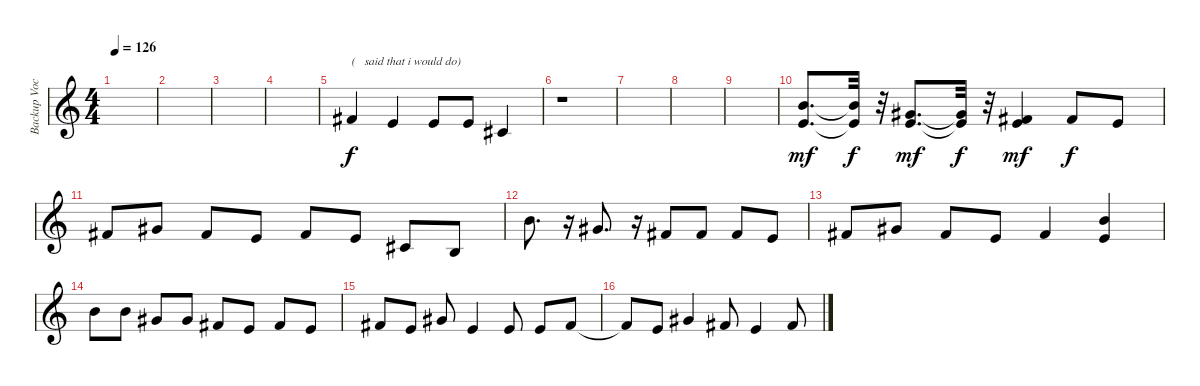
\track ("Backup Vocals" "Backup Voc") {instrument oboe}
\staff {score}
\tuning (E4 B3 G3 D3 A2 E2) {hide}
\ts (4 4)
\tempo 126
\clef g2
\ks c
|
|
|
|
2.1.4{txt "(   said that i would do)"} 0.1.4 0.1.8 0.1.8 2.2.4 |
r.1 |
|
|
|
(7.1 5.2).8{d dy mf instrument oboe} (7.1{t} 5.2{t}).32{dy f} r.32 (4.1 5.2).8{d dy mf} (4.1{t} 5.2{t}).32{dy f} r.32 (0.1 7.2).4{dy mf} 7.2.8{dy f} 0.1.8 |
2.1.8 4.1.8 2.1.8 0.1.8 2.1.8 0.1.8 2.2.8 0.2.8 |
7.1.8{d} r.16 4.1.8{d} r.16 2.1.8 2.1.8 2.1.8 0.1.8 |
2.1.8 4.1.8 2.1.8 0.1.8 2.1.4 (7.1 5.2).4 |
7.1.8 7.1.8 4.1.8 4.1.8 2.1.8 0.1.8 2.1.8 0.1.8 |
2.1.8 0.1.8 4.1.8 0.1.4 0.1.8 0.1.8 2.1.8 |
2.1{t}.8 0.1.8 4.1.4 2.1.8 0.1.4 2.1.8
